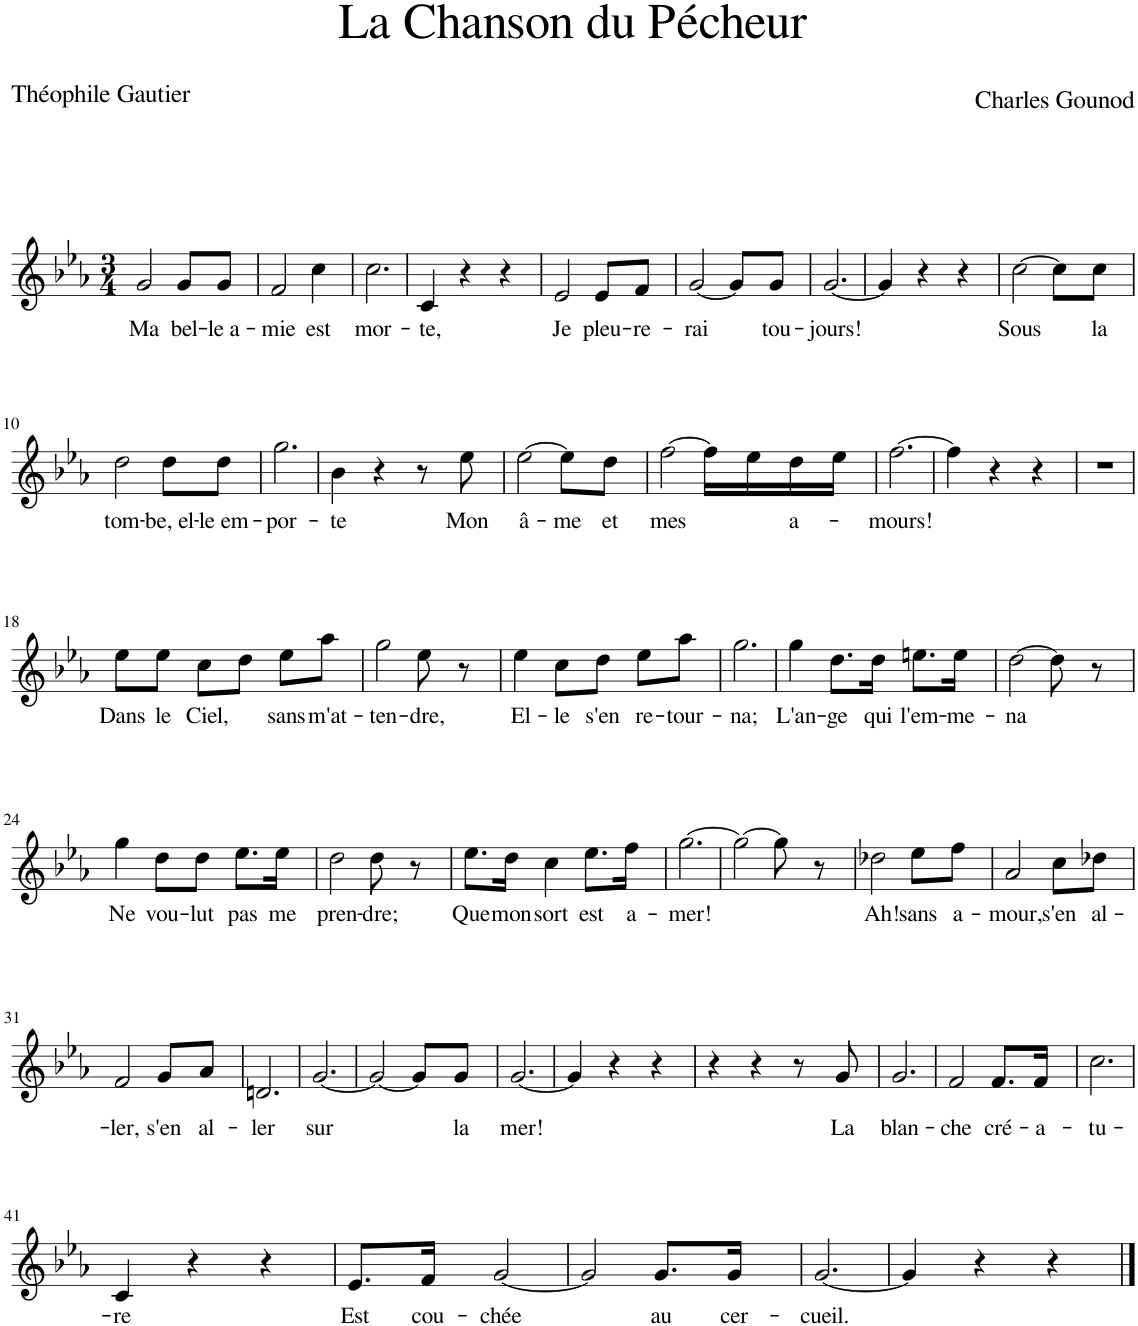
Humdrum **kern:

**kern	**text
*part1	*part1
*staff1	*staff1
*I"Piano	*
*I'Pno	*
*clefG2	*
*k[b-e-a-]	*
*M3/4	*
=1	=1
!	!LO:LY:b
2g/	Ma
!	!LO:LY:b
8g/L	bel-
!	!LO:LY:b
8g/J	-le a-
=2	=2
!	!LO:LY:b
2f/	-mie
!	!LO:LY:b
4cc\	est
=3	=3
!	!LO:LY:b
2.cc\	mor-
=4	=4
!	!LO:LY:b
4c/	-te,
4r	.
4r	.
=5	=5
!	!LO:LY:b
2e-/	Je
!	!LO:LY:b
8e-/L	pleu-
!	!LO:LY:b
8f/J	-re-
=6	=6
!	!LO:LY:b
[2g/	-rai
8g/L]	.
!	!LO:LY:b
8g/J	tou-
=7	=7
!	!LO:LY:b
[2.g/	-jours!
=8	=8
4g/]	.
4r	.
4r	.
=9	=9
!	!LO:LY:b
[2cc\	Sous
8cc\L]	.
!	!LO:LY:b
8cc\J	la
!!LO:LB:g=z
=10	=10
!	!LO:LY:b
2dd\	tom-
!	!LO:LY:b
8dd\L	-be, el-
!	!LO:LY:b
8dd\J	-le em-
=11	=11
!	!LO:LY:b
2.gg\	-por-
=12	=12
!	!LO:LY:b
4b-\	-te
4r	.
8r	.
!	!LO:LY:b
8ee-\	Mon
=13	=13
!	!LO:LY:b
[2ee-\	â-
!	!LO:LY:b
8ee-\L]	-me
!	!LO:LY:b
8dd\J	et
=14	=14
!	!LO:LY:b
[2ff\	mes
16ff\LL]	.
16ee-\	.
!	!LO:LY:b
16dd\	a-
16ee-\JJ	.
=15	=15
!	!LO:LY:b
[2.ff\	-mours!
=16	=16
4ff\]	.
4r	.
4r	.
=17	=17
2.r	.
!!LO:LB:g=z
=18	=18
!	!LO:LY:b
8ee-\L	Dans
!	!LO:LY:b
8ee-\J	le
!	!LO:LY:b
8cc\L	Ciel,
8dd\J	.
!	!LO:LY:b
8ee-\L	sans
!	!LO:LY:b
8aa-\J	m'at-
=19	=19
!	!LO:LY:b
2gg\	-ten-
!	!LO:LY:b
8ee-\	-dre,
8r	.
=20	=20
!	!LO:LY:b
4ee-\	El-
!	!LO:LY:b
8cc\L	-le
!	!LO:LY:b
8dd\J	s'en
!	!LO:LY:b
8ee-\L	re-
!	!LO:LY:b
8aa-\J	-tour-
=21	=21
!	!LO:LY:b
2.gg\	-na;
=22	=22
!	!LO:LY:b
4gg\	L'an-
!	!LO:LY:b
8.dd\L	-ge
!	!LO:LY:b
16dd\Jk	qui
!	!LO:LY:b
8.een\L	l'em-
!	!LO:LY:b
16ee\Jk	-me-
=23	=23
!	!LO:LY:b
[2dd\	-na
8dd\]	.
8r	.
!!LO:LB:g=z
=24	=24
!	!LO:LY:b
4gg\	Ne
!	!LO:LY:b
8dd\L	vou-
!	!LO:LY:b
8dd\J	-lut
!	!LO:LY:b
8.ee-\L	pas
!	!LO:LY:b
16ee-\Jk	me
=25	=25
!	!LO:LY:b
2dd\	pren-
!	!LO:LY:b
8dd\	-dre;
8r	.
=26	=26
!	!LO:LY:b
8.ee-\L	Que
!	!LO:LY:b
16dd\Jk	mon
!	!LO:LY:b
4cc\	sort
!	!LO:LY:b
8.ee-\L	est
!	!LO:LY:b
16ff\Jk	a-
=27	=27
!	!LO:LY:b
[2.gg\	-mer!
=28	=28
2gg\_	.
8gg\]	.
8r	.
=29	=29
!	!LO:LY:b
2dd-X\	Ah!
!	!LO:LY:b
8ee-\L	sans
!	!LO:LY:b
8ff\J	a-
=30	=30
!	!LO:LY:b
2a-/	-mour,
!	!LO:LY:b
8cc\L	s'en
!	!LO:LY:b
8dd-X\J	al-
!!LO:LB:g=z
=31	=31
!	!LO:LY:b
2f/	-ler,
!	!LO:LY:b
8g/L	s'en
!	!LO:LY:b
8a-/J	al-
=32	=32
!	!LO:LY:b
2.dn/	-ler
=33	=33
!	!LO:LY:b
[2.g/	sur
=34	=34
2g/_	.
8g/L]	.
!	!LO:LY:b
8g/J	la
=35	=35
!	!LO:LY:b
[2.g/	mer!
=36	=36
4g/]	.
4r	.
4r	.
=37	=37
4r	.
4r	.
8r	.
!	!LO:LY:b
8g/	La
=38	=38
!	!LO:LY:b
2.g/	blan-
=39	=39
!	!LO:LY:b
2f/	-che
!	!LO:LY:b
8.f/L	cré-
!	!LO:LY:b
16f/Jk	-a-
=40	=40
!	!LO:LY:b
2.cc\	-tu-
!!LO:LB:g=z
=41	=41
!	!LO:LY:b
4c/	-re
4r	.
4r	.
=42	=42
!	!LO:LY:b
8.e-/L	Est
!	!LO:LY:b
16f/Jk	cou-
!	!LO:LY:b
[2g/	-chée
=43	=43
2g/]	.
!	!LO:LY:b
8.g/L	au
!	!LO:LY:b
16g/Jk	cer-
=44	=44
!	!LO:LY:b
[2.g/	-cueil.
=45	=45
4g/]	.
4r	.
4r	.
==	==
*-	*-
